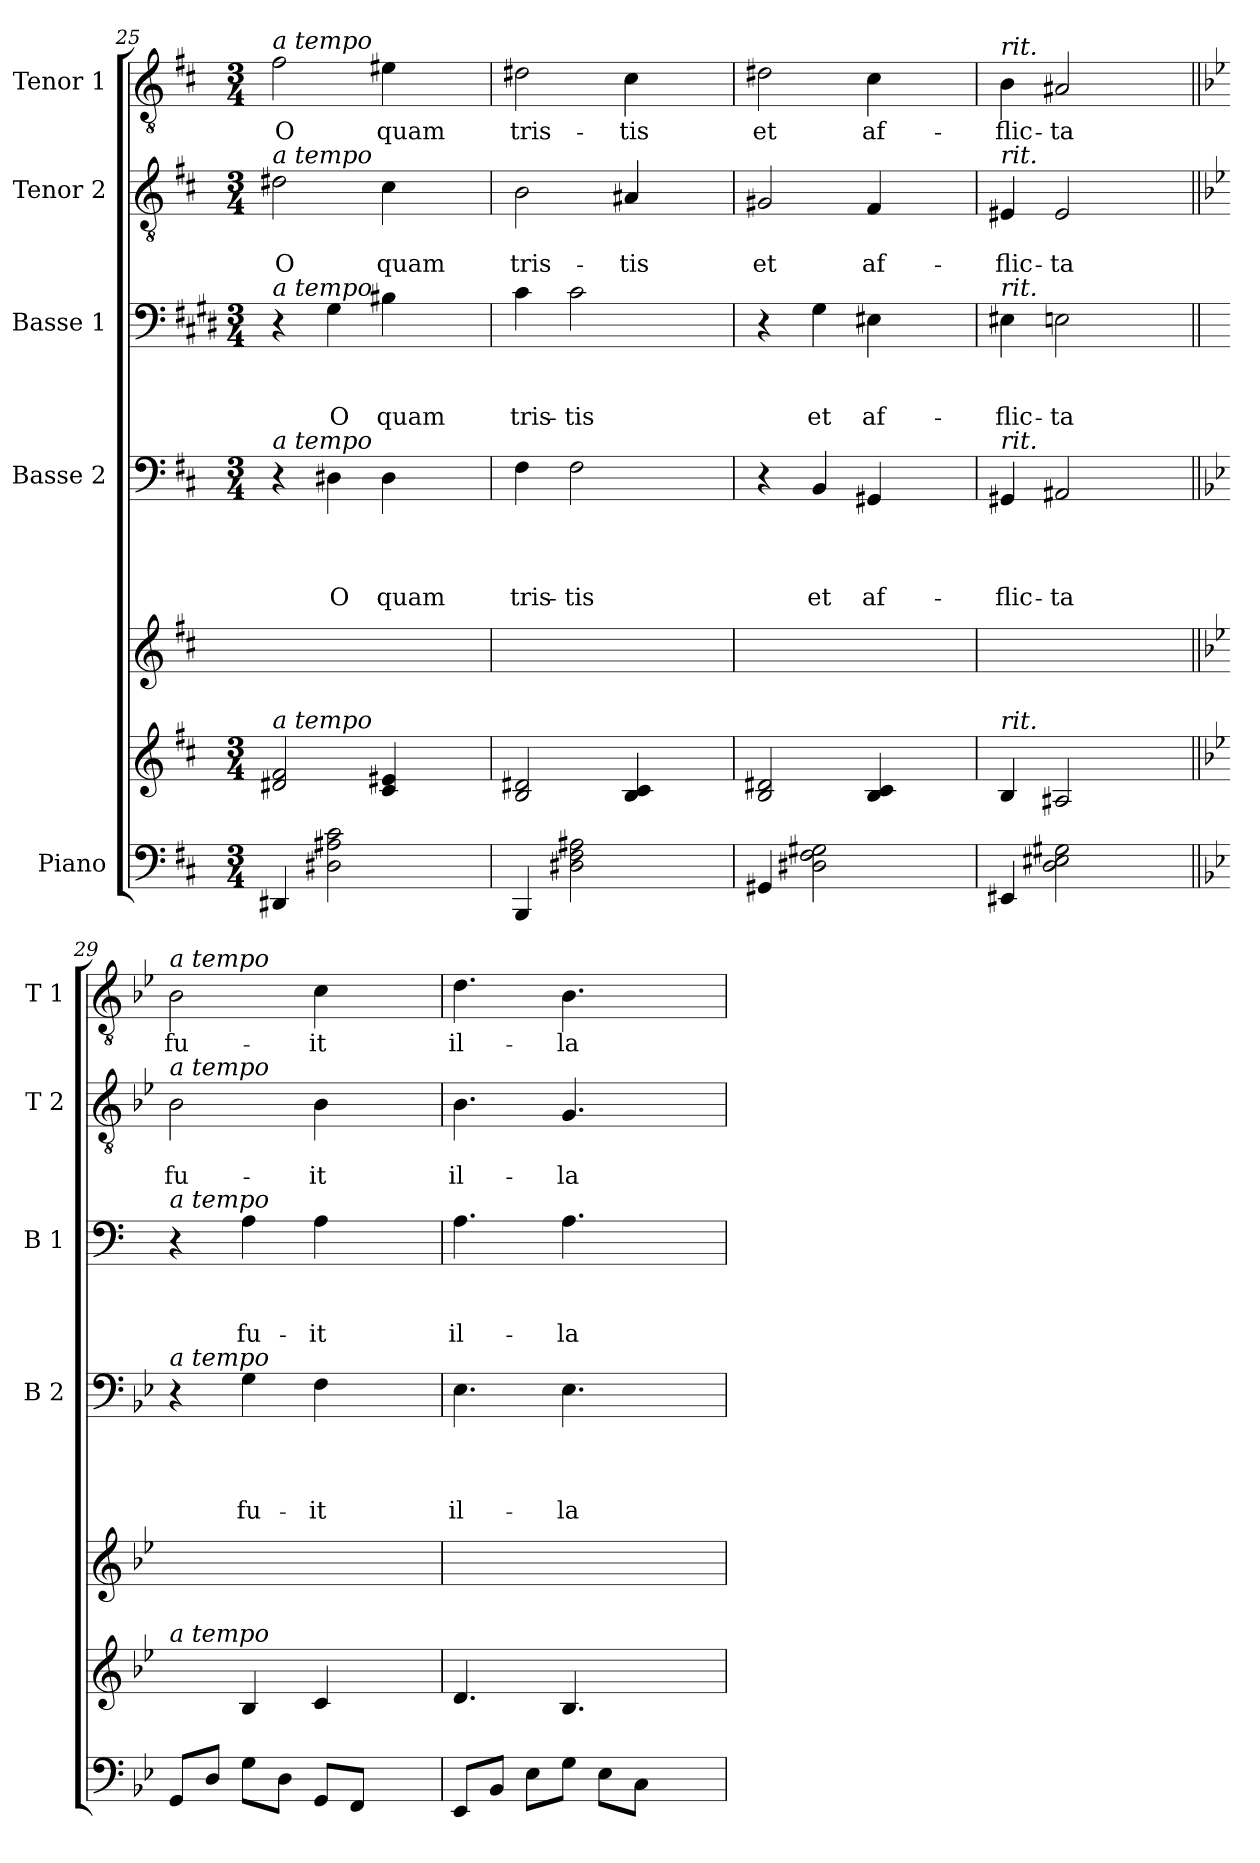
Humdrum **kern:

**kern	**kern	**kern	**kern	**text	**text	**text	**text	**kern	**text	**text	**text	**kern	**text	**text	**kern	**text
*part6	*part6	*part5	*part4	*part4	*part4	*part4	*part4	*part3	*part3	*part3	*part3	*part2	*part2	*part2	*part1	*part1
*staff7	*staff6	*staff5	*staff4	*staff4	*staff4	*staff4	*staff4	*staff3	*staff3	*staff3	*staff3	*staff2	*staff2	*staff2	*staff1	*staff1
*I"Piano	*	*	*I"Basse 2	*	*	*	*	*I"Basse 1	*	*	*	*I"Tenor 2	*	*	*I"Tenor 1	*
*	*	*	*I'B 2	*	*	*	*	*I'B 1	*	*	*	*I'T 2	*	*	*I'T 1	*
*clefF4	*clefG2	*clefG2	*clefF4	*	*	*	*	*clefF4	*	*	*	*clefGv2	*	*	*clefGv2	*
*	*	*	*	*	*	*	*	*ITrd1c2	*	*	*	*	*	*	*	*
*k[f#c#]	*k[f#c#]	*k[f#c#]	*k[f#c#]	*	*	*	*	*k[f#c#]	*	*	*	*k[f#c#]	*	*	*k[f#c#]	*
*b:	*b:	*b:	*b:	*	*	*	*	*b:	*	*	*	*b:	*	*	*b:	*
*M3/4	*M3/4	*	*M3/4	*	*	*	*	*M3/4	*	*	*	*M3/4	*	*	*M3/4	*
=25	=25	=25	=25	=25	=25	=25	=25	=25	=25	=25	=25	=25	=25	=25	=25	=25
!	!	!	!	!	!	!	!	!	!	!	!	!	!	!	!LO:TX:a:i:t=a tempo	!
!	!	!	!	!	!	!	!	!	!	!	!	!LO:TX:a:i:t=a tempo	!	!	!	!
!	!	!	!	!	!	!	!	!LO:TX:a:i:t=a tempo	!	!	!	!	!	!	!	!
!	!	!	!LO:TX:a:i:t=a tempo	!	!	!	!	!	!	!	!	!	!	!	!	!
!	!LO:TX:a:i:t=a tempo	!	!	!	!	!	!	!	!	!	!	!	!	!	!	!
!	!	!	!	!	!	!	!	!	!	!	!	!	!	!LO:LY:b	!	!LO:LY:b
4DD#X/	2d#X/ 2f#/	1ryy	4r	.	.	.	.	4r	.	.	.	2d#X\	.	O	2f#\	O
!	!	!	!	!	!	!	!LO:LY:b	!	!	!	!LO:LY:b	!	!	!	!	!
2D#X\ 2A#X\ 2c#\	.	.	4D#X\	.	.	.	O	4F#\	.	.	O	.	.	.	.	.
!	!	!	!	!	!	!	!LO:LY:b	!	!	!	!LO:LY:b	!	!	!LO:LY:b	!	!LO:LY:b
.	4c#/ 4e#X/	.	4D#\	.	.	.	quam	4A#X\	.	.	quam	4c#\	.	quam	4e#X\	quam
4ryy	4ryy	.	4ryy	.	.	.	.	4ryy	.	.	.	4ryy	.	.	4ryy	.
=26	=26	=26	=26	=26	=26	=26	=26	=26	=26	=26	=26	=26	=26	=26	=26	=26
!	!	!	!	!	!	!	!LO:LY:b	!	!	!	!LO:LY:b	!	!	!LO:LY:b	!	!LO:LY:b
4BBB/	2B/ 2d#X/	1ryy	4F#\	.	.	.	tris-	4B\	.	.	tris-	2B\	.	tris-	2d#X\	tris-
!	!	!	!	!	!	!	!LO:LY:b	!	!	!	!LO:LY:b	!	!	!	!	!
2D#X\ 2F#\ 2A#X\	.	.	2F#\	.	.	.	-tis	2B\	.	.	-tis	.	.	.	.	.
!	!	!	!	!	!	!	!	!	!	!	!	!	!	!LO:LY:b	!	!LO:LY:b
.	4B/ 4c#/	.	.	.	.	.	.	.	.	.	.	4A#X/	.	-tis	4c#\	-tis
4ryy	4ryy	.	4ryy	.	.	.	.	4ryy	.	.	.	4ryy	.	.	4ryy	.
=27	=27	=27	=27	=27	=27	=27	=27	=27	=27	=27	=27	=27	=27	=27	=27	=27
!	!	!	!	!	!	!	!	!	!	!	!	!	!	!LO:LY:b	!	!LO:LY:b
4GG#X/	2B/ 2d#X/	1ryy	4r	.	.	.	.	4r	.	.	.	2G#X/	.	et	2d#X\	et
!	!	!	!	!	!	!	!LO:LY:b	!	!	!	!LO:LY:b	!	!	!	!	!
2D#X\ 2F#\ 2G#X\	.	.	4BB/	.	.	.	et	4F#\	.	.	et	.	.	.	.	.
!	!	!	!	!	!	!	!LO:LY:b	!	!	!	!LO:LY:b	!	!	!LO:LY:b	!	!LO:LY:b
.	4B/ 4c#/	.	4GG#X/	.	.	.	af-	4D#X\	.	.	af-	4F#/	.	af-	4c#\	af-
4ryy	4ryy	.	4ryy	.	.	.	.	4ryy	.	.	.	4ryy	.	.	4ryy	.
=28	=28	=28	=28	=28	=28	=28	=28	=28	=28	=28	=28	=28	=28	=28	=28	=28
!	!	!	!	!	!	!	!	!	!	!	!	!	!	!	!LO:TX:a:i:t=rit.	!
!	!	!	!	!	!	!	!	!	!	!	!	!LO:TX:a:i:t=rit.	!	!	!	!
!	!	!	!	!	!	!	!	!LO:TX:a:i:t=rit.	!	!	!	!	!	!	!	!
!	!	!	!LO:TX:a:i:t=rit.	!	!	!	!	!	!	!	!	!	!	!	!	!
!	!LO:TX:a:i:t=rit.	!	!	!	!	!	!	!	!	!	!	!	!	!	!	!
!	!	!	!	!	!	!	!LO:LY:b	!	!	!	!LO:LY:b	!	!	!LO:LY:b	!	!LO:LY:b
4EE#X/	4B/	1ryy	4GG#X/	.	.	.	-flic-	4D#X\	.	.	-flic-	4E#X/	.	-flic-	4B\	-flic-
!	!	!	!	!	!	!	!LO:LY:b	!	!	!	!LO:LY:b	!	!	!LO:LY:b	!	!LO:LY:b
2D\ 2E#X\ 2G#X\	2A#X/	.	2AA#X/	.	.	.	-ta	2Dn\	.	.	-ta	2E#/	.	-ta	2A#X/	-ta
4ryy	4ryy	.	4ryy	.	.	.	.	4ryy	.	.	.	4ryy	.	.	4ryy	.
=29||	=29||	=29||	=29||	=29||	=29||	=29||	=29||	=29||	=29||	=29||	=29||	=29||	=29||	=29||	=29||	=29||
*k[b-e-]	*k[b-e-]	*k[b-e-]	*k[b-e-]	*	*	*	*	*k[b-e-]	*	*	*	*k[b-e-]	*	*	*k[b-e-]	*
*g:	*g:	*g:	*g:	*	*	*	*	*g:	*	*	*	*g:	*	*	*g:	*
!	!	!	!	!	!	!	!	!	!	!	!	!	!	!	!LO:TX:a:i:t=a tempo	!
!	!	!	!	!	!	!	!	!	!	!	!	!LO:TX:a:i:t=a tempo	!	!	!	!
!	!	!	!	!	!	!	!	!LO:TX:a:i:t=a tempo	!	!	!	!	!	!	!	!
!	!	!	!LO:TX:a:i:t=a tempo	!	!	!	!	!	!	!	!	!	!	!	!	!
!	!LO:TX:a:i:t=a tempo	!	!	!	!	!	!	!	!	!	!	!	!	!	!	!
!	!	!	!	!	!	!	!	!	!	!	!	!	!	!LO:LY:b	!	!LO:LY:b
8GG/L	4ryy	1ryy	4r	.	.	.	.	4r	.	.	.	2B-\	.	fu-	2B-\	fu-
8D/J	.	.	.	.	.	.	.	.	.	.	.	.	.	.	.	.
!	!	!	!	!	!	!	!LO:LY:b	!	!	!	!LO:LY:b	!	!	!	!	!
8G\L	4B-/	.	4G\	.	.	.	fu-	4G\	.	.	fu-	.	.	.	.	.
8D\J	.	.	.	.	.	.	.	.	.	.	.	.	.	.	.	.
!	!	!	!	!	!	!	!LO:LY:b	!	!	!	!LO:LY:b	!	!	!LO:LY:b	!	!LO:LY:b
8GG/L	4c/	.	4F\	.	.	.	-it	4G\	.	.	-it	4B-\	.	-it	4c\	-it
8FF/J	.	.	.	.	.	.	.	.	.	.	.	.	.	.	.	.
4ryy	4ryy	.	4ryy	.	.	.	.	4ryy	.	.	.	4ryy	.	.	4ryy	.
=30	=30	=30	=30	=30	=30	=30	=30	=30	=30	=30	=30	=30	=30	=30	=30	=30
!	!	!	!	!	!	!	!LO:LY:b	!	!	!	!LO:LY:b	!	!	!LO:LY:b	!	!LO:LY:b
8EE-/L	4.d/	1ryy	4.E-\	.	.	.	il-	4.G\	.	.	il-	4.B-\	.	il-	4.d\	il-
8BB-/J	.	.	.	.	.	.	.	.	.	.	.	.	.	.	.	.
8E-\L	.	.	.	.	.	.	.	.	.	.	.	.	.	.	.	.
!	!	!	!	!	!	!	!LO:LY:b	!	!	!	!LO:LY:b	!	!	!LO:LY:b	!	!LO:LY:b
8G\J	4.B-/	.	4.E-\	.	.	.	-la	4.G\	.	.	-la	4.G/	.	-la	4.B-\	-la
8E-\L	.	.	.	.	.	.	.	.	.	.	.	.	.	.	.	.
8C\J	.	.	.	.	.	.	.	.	.	.	.	.	.	.	.	.
4ryy	4ryy	.	4ryy	.	.	.	.	4ryy	.	.	.	4ryy	.	.	4ryy	.
=	=	=	=	=	=	=	=	=	=	=	=	=	=	=	=	=
*-	*-	*-	*-	*-	*-	*-	*-	*-	*-	*-	*-	*-	*-	*-	*-	*-
